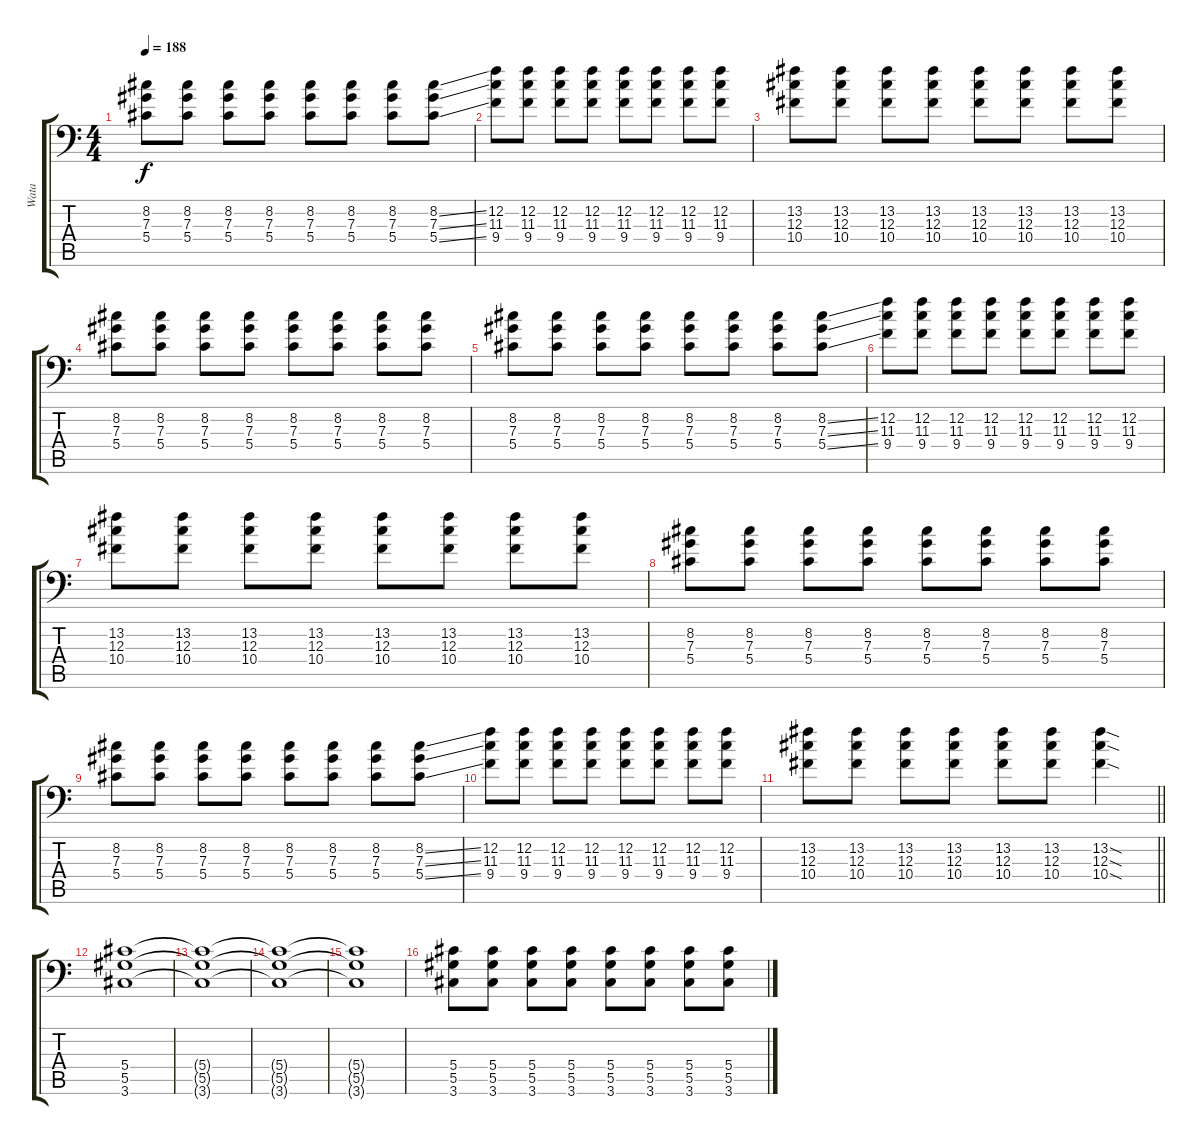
\track ("Wata" "Wata") {instrument distortionguitar}
\staff {score tabs}
\tuning (Bb3 F3 Db3 Ab2 Eb2 Bb1) {hide}
\ts (4 4)
\tempo 188
\clef f4
\ks c
(8.2 7.3 5.4).8{dy f} (8.2 7.3 5.4).8 (8.2 7.3 5.4).8 (8.2 7.3 5.4).8 (8.2 7.3 5.4).8 (8.2 7.3 5.4).8 (8.2 7.3 5.4).8 (8.2{ss} 7.3{ss} 5.4{ss}).8 |
(12.2 11.3 9.4).8 (12.2 11.3 9.4).8 (12.2 11.3 9.4).8 (12.2 11.3 9.4).8 (12.2 11.3 9.4).8 (12.2 11.3 9.4).8 (12.2 11.3 9.4).8 (12.2 11.3 9.4).8 |
(13.2 12.3 10.4).8 (13.2 12.3 10.4).8 (13.2 12.3 10.4).8 (13.2 12.3 10.4).8 (13.2 12.3 10.4).8 (13.2 12.3 10.4).8 (13.2 12.3 10.4).8 (13.2 12.3 10.4).8 |
(8.2 7.3 5.4).8 (8.2 7.3 5.4).8 (8.2 7.3 5.4).8 (8.2 7.3 5.4).8 (8.2 7.3 5.4).8 (8.2 7.3 5.4).8 (8.2 7.3 5.4).8 (8.2 7.3 5.4).8 |
(8.2 7.3 5.4).8 (8.2 7.3 5.4).8 (8.2 7.3 5.4).8 (8.2 7.3 5.4).8 (8.2 7.3 5.4).8 (8.2 7.3 5.4).8 (8.2 7.3 5.4).8 (8.2{ss} 7.3{ss} 5.4{ss}).8 |
(12.2 11.3 9.4).8 (12.2 11.3 9.4).8 (12.2 11.3 9.4).8 (12.2 11.3 9.4).8 (12.2 11.3 9.4).8 (12.2 11.3 9.4).8 (12.2 11.3 9.4).8 (12.2 11.3 9.4).8 |
(13.2 12.3 10.4).8 (13.2 12.3 10.4).8 (13.2 12.3 10.4).8 (13.2 12.3 10.4).8 (13.2 12.3 10.4).8 (13.2 12.3 10.4).8 (13.2 12.3 10.4).8 (13.2 12.3 10.4).8 |
(8.2 7.3 5.4).8 (8.2 7.3 5.4).8 (8.2 7.3 5.4).8 (8.2 7.3 5.4).8 (8.2 7.3 5.4).8 (8.2 7.3 5.4).8 (8.2 7.3 5.4).8 (8.2 7.3 5.4).8 |
(8.2 7.3 5.4).8 (8.2 7.3 5.4).8 (8.2 7.3 5.4).8 (8.2 7.3 5.4).8 (8.2 7.3 5.4).8 (8.2 7.3 5.4).8 (8.2 7.3 5.4).8 (8.2{ss} 7.3{ss} 5.4{ss}).8 |
(12.2 11.3 9.4).8 (12.2 11.3 9.4).8 (12.2 11.3 9.4).8 (12.2 11.3 9.4).8 (12.2 11.3 9.4).8 (12.2 11.3 9.4).8 (12.2 11.3 9.4).8 (12.2 11.3 9.4).8 |
\barLineRight lightlight
(13.2 12.3 10.4).8 (13.2 12.3 10.4).8 (13.2 12.3 10.4).8 (13.2 12.3 10.4).8 (13.2 12.3 10.4).8 (13.2 12.3 10.4).8 (13.2{sod} 12.3{sod} 10.4{sod}).4 |
\section ("" "")
(5.4 5.5 3.6).1 |
(5.4{t} 5.5{t} 3.6{t}).1 |
(5.4{t} 5.5{t} 3.6{t}).1 |
(5.4{t} 5.5{t} 3.6{t}).1 |
(5.4 5.5 3.6).8 (5.4 5.5 3.6).8 (5.4 5.5 3.6).8 (5.4 5.5 3.6).8 (5.4 5.5 3.6).8 (5.4 5.5 3.6).8 (5.4 5.5 3.6).8 (5.4 5.5 3.6).8
